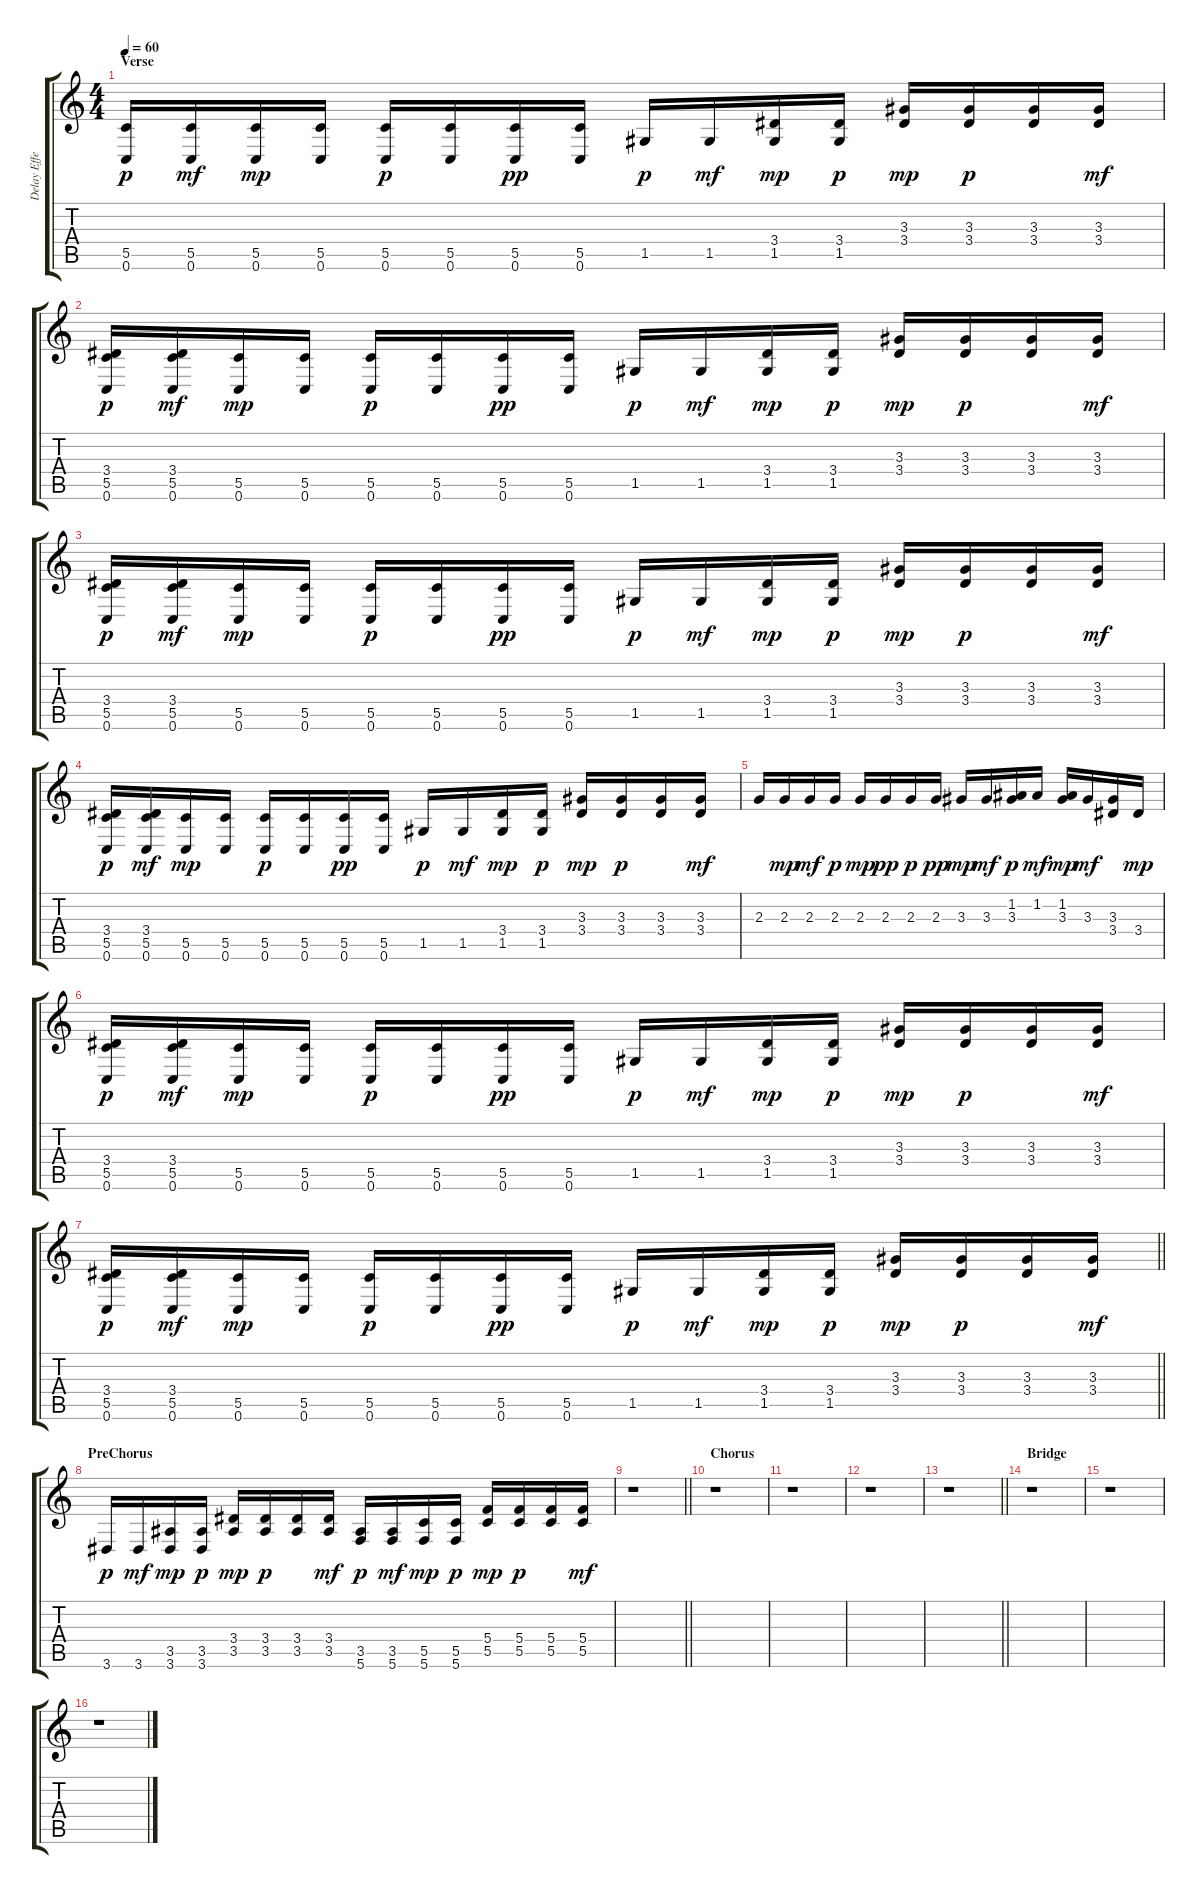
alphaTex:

\track ("Delay Effect" "Delay Effe") {instrument electricguitarclean}
\staff {score tabs}
\tuning (D4 A3 F3 C3 G2 C2) {hide}
\ts (4 4)
\section ("" "Verse ")
\tempo 60
\clef g2
\ks c
(5.5 0.6).16{dy p} (5.5 0.6).16{dy mf} (5.5 0.6).16{dy mp} (5.5 0.6).16 (5.5 0.6).16{dy p} (5.5 0.6).16 (5.5 0.6).16{dy pp} (5.5 0.6).16 1.5.16{dy p} 1.5.16{dy mf} (3.4 1.5).16{dy mp} (3.4 1.5).16{dy p} (3.3 3.4).16{dy mp} (3.3 3.4).16{dy p} (3.3 3.4).16 (3.3 3.4).16{dy mf} |
(3.4 5.5 0.6).16{dy p} (3.4 5.5 0.6).16{dy mf} (5.5 0.6).16{dy mp} (5.5 0.6).16 (5.5 0.6).16{dy p} (5.5 0.6).16 (5.5 0.6).16{dy pp} (5.5 0.6).16 1.5.16{dy p} 1.5.16{dy mf} (3.4 1.5).16{dy mp} (3.4 1.5).16{dy p} (3.3 3.4).16{dy mp} (3.3 3.4).16{dy p} (3.3 3.4).16 (3.3 3.4).16{dy mf} |
(3.4 5.5 0.6).16{dy p} (3.4 5.5 0.6).16{dy mf} (5.5 0.6).16{dy mp} (5.5 0.6).16 (5.5 0.6).16{dy p} (5.5 0.6).16 (5.5 0.6).16{dy pp} (5.5 0.6).16 1.5.16{dy p} 1.5.16{dy mf} (3.4 1.5).16{dy mp} (3.4 1.5).16{dy p} (3.3 3.4).16{dy mp} (3.3 3.4).16{dy p} (3.3 3.4).16 (3.3 3.4).16{dy mf} |
(3.4 5.5 0.6).16{dy p} (3.4 5.5 0.6).16{dy mf} (5.5 0.6).16{dy mp} (5.5 0.6).16 (5.5 0.6).16{dy p} (5.5 0.6).16 (5.5 0.6).16{dy pp} (5.5 0.6).16 1.5.16{dy p} 1.5.16{dy mf} (3.4 1.5).16{dy mp} (3.4 1.5).16{dy p} (3.3 3.4).16{dy mp} (3.3 3.4).16{dy p} (3.3 3.4).16 (3.3 3.4).16{dy mf} |
2.3.16 2.3.16{dy mp} 2.3.16{dy mf} 2.3.16{dy p} 2.3.16{dy mp} 2.3.16{dy pp} 2.3.16{dy p} 2.3.16{dy pp} 3.3.16{dy mp} 3.3.16{dy mf} (1.2 3.3).16{dy p} 1.2.16{dy mf} (1.2 3.3).16{dy mp} 3.3.16{dy mf} (3.3 3.4).16 3.4.16{dy mp} |
(3.4 5.5 0.6).16{dy p} (3.4 5.5 0.6).16{dy mf} (5.5 0.6).16{dy mp} (5.5 0.6).16 (5.5 0.6).16{dy p} (5.5 0.6).16 (5.5 0.6).16{dy pp} (5.5 0.6).16 1.5.16{dy p} 1.5.16{dy mf} (3.4 1.5).16{dy mp} (3.4 1.5).16{dy p} (3.3 3.4).16{dy mp} (3.3 3.4).16{dy p} (3.3 3.4).16 (3.3 3.4).16{dy mf} |
\barLineRight lightlight
(3.4 5.5 0.6).16{dy p} (3.4 5.5 0.6).16{dy mf} (5.5 0.6).16{dy mp} (5.5 0.6).16 (5.5 0.6).16{dy p} (5.5 0.6).16 (5.5 0.6).16{dy pp} (5.5 0.6).16 1.5.16{dy p} 1.5.16{dy mf} (3.4 1.5).16{dy mp} (3.4 1.5).16{dy p} (3.3 3.4).16{dy mp} (3.3 3.4).16{dy p} (3.3 3.4).16 (3.3 3.4).16{dy mf} |
\section ("" "PreChorus")
3.6.16{dy p} 3.6.16{dy mf} (3.5 3.6).16{dy mp} (3.5 3.6).16{dy p} (3.4 3.5).16{dy mp} (3.4 3.5).16{dy p} (3.4 3.5).16 (3.4 3.5).16{dy mf} (3.5 5.6).16{dy p} (3.5 5.6).16{dy mf} (5.5 5.6).16{dy mp} (5.5 5.6).16{dy p} (5.4 5.5).16{dy mp} (5.4 5.5).16{dy p} (5.4 5.5).16 (5.4 5.5).16{dy mf} |
\barLineRight lightlight
r.1 |
\section ("" "Chorus")
r.1 |
r.1 |
r.1 |
\barLineRight lightlight
r.1 |
\section ("" "Bridge")
r.1 |
r.1 |
r.1
